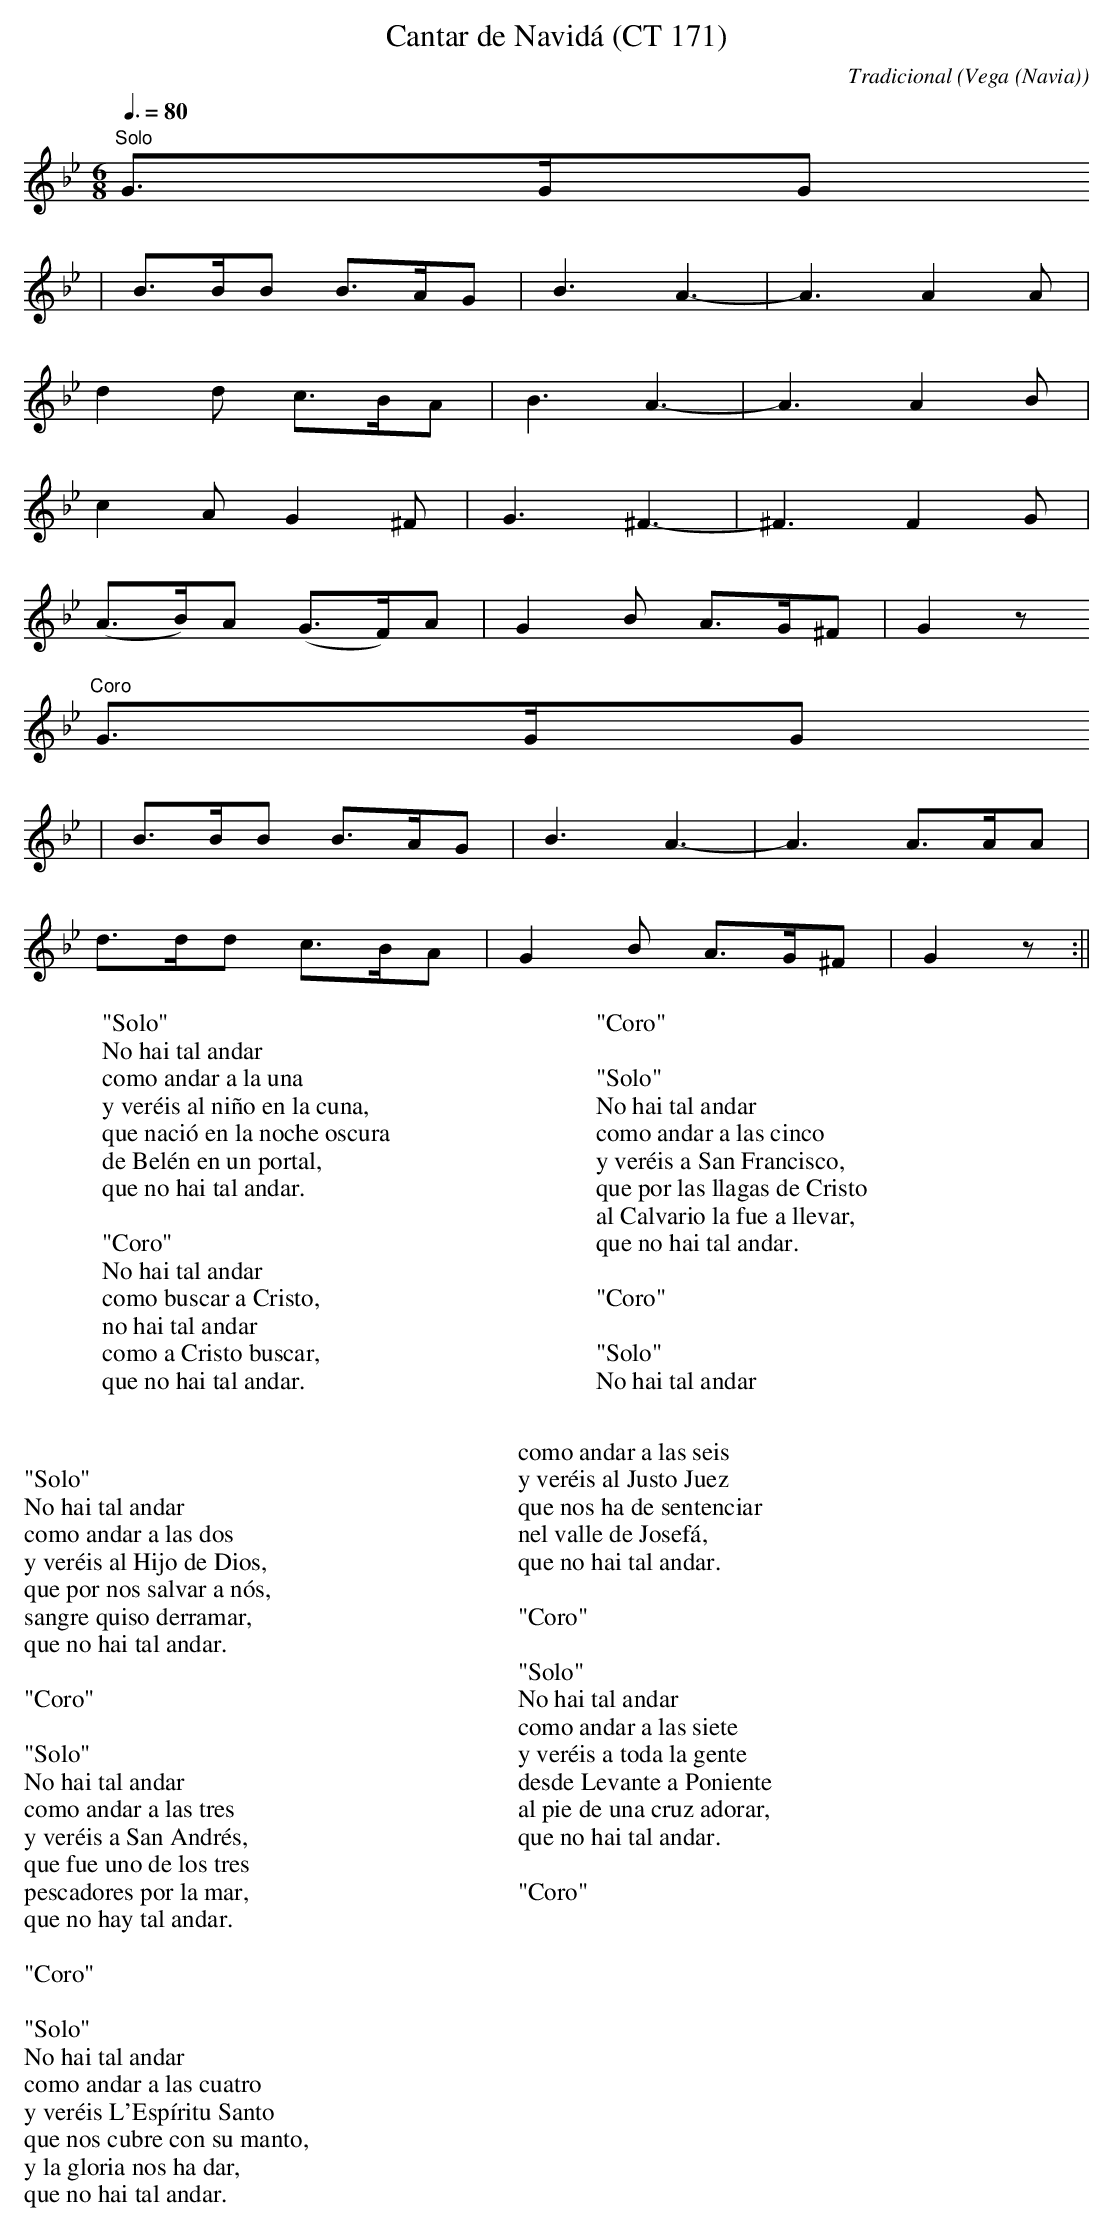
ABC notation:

X:1
T:Cantar de Navidá (CT 171)
C:Tradicional
O:Vega (Navia)
M:6/8
L:1/8
Q:3/8=80
W:"Solo"
W:No hai tal andar
W:como andar a la una
W:y veréis al niño en la cuna,
W:que nació en la noche oscura
W:de Belén en un portal,
W:que no hai tal andar.
W:
W:"Coro"
W:No hai tal andar
W:como buscar a Cristo,
W:no hai tal andar
W:como a Cristo buscar,
W:que no hai tal andar.
W:
W:"Solo"
W:No hai tal andar
W:como andar a las dos
W:y veréis al Hijo de Dios,
W:que por nos salvar a nós,
W:sangre quiso derramar,
W:que no hai tal andar.
W:
W:"Coro"
W:
W:"Solo"
W:No hai tal andar
W:como andar a las tres
W:y veréis a San Andrés,
W:que fue uno de los tres
W:pescadores por la mar,
W:que no hay tal andar.
W:
W:"Coro"
W:
W:"Solo"
W:No hai tal andar
W:como andar a las cuatro
W:y veréis L'Espíritu Santo
W:que nos cubre con su manto,
W:y la gloria nos ha dar,
W:que no hai tal andar.
W:
W:"Coro"
W:
W:"Solo"
W:No hai tal andar
W:como andar a las cinco
W:y veréis a San Francisco,
W:que por las llagas de Cristo
W:al Calvario la fue a llevar,
W:que no hai tal andar.
W:
W:"Coro"
W:
W:"Solo"
W:No hai tal andar
W:como andar a las seis
W:y veréis al Justo Juez
W:que nos ha de sentenciar
W:nel valle de Josefá,
W:que no hai tal andar.
W:
W:"Coro"
W:
W:"Solo"
W:No hai tal andar
W:como andar a las siete
W:y veréis a toda la gente
W:desde Levante a Poniente
W:al pie de una cruz adorar,
W:que no hai tal andar.
W:
W:"Coro"
K:Gm
"Solo"
G>GG
|B>BB B>AG|B3 A3-|A3 A2 A|
d2 d c>BA|B3 A3-|A3 A2 B|
c2 A G2 ^F|G3 ^F3-|^F3 F2 G|
(A>B)A (G>F)A|G2 B A>G^F|G2 z
"Coro"
G>GG
|B>BB B>AG|B3 A3-|A3 A>AA|
d>dd c>BA|G2 B A>G^F|G2 z :||
